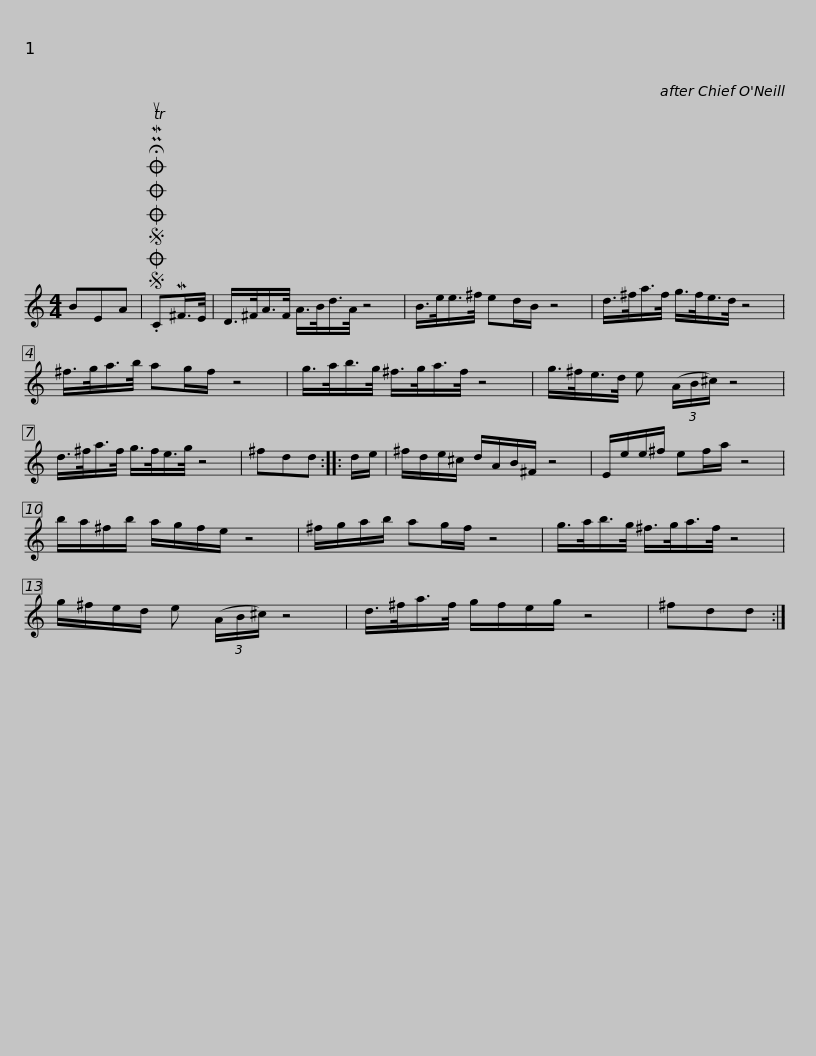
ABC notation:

X:1
L:1/8
M:4/4
I:linebreak $
K:C
V:1 treble
V:1
 BEA |SOSOOO .!fermata!PMTuCM^F/>E/ | D/>^F/A/>F/ A/>B/d/>A/ z4 | B/>e/e/>^f/ ed/B/ z4 | d/>^f/a/>f/ g/>f/e/>d/ z4 |$ %5
 ^f/>g/a/>b/ ag/f/ z4 | g/>a/b/>g/ ^f/>g/a/>f/ z4 | g/>^f/e/>d/ e (3(A/B/^c/) z4 | d/>^f/a/>f/ g/>f/e/>g/ z4 | ^fdd ::$ %10
 d/e/ | ^f/d/e/^c/ d/A/B/^F/ z4 | E/e/e/^f/ ef/a/ z4 | b/a/^f/b/ a/g/f/e/ z4 | ^f/g/a/b/ ag/f/ z4 |$ %15
 g/>a/b/>g/ ^f/>g/a/>f/ z4 | g/^f/e/d/ e (3(A/B/^c/) z4 | d/>^f/a/>f/ g/f/e/g/ z4 | ^fdd :| %19
